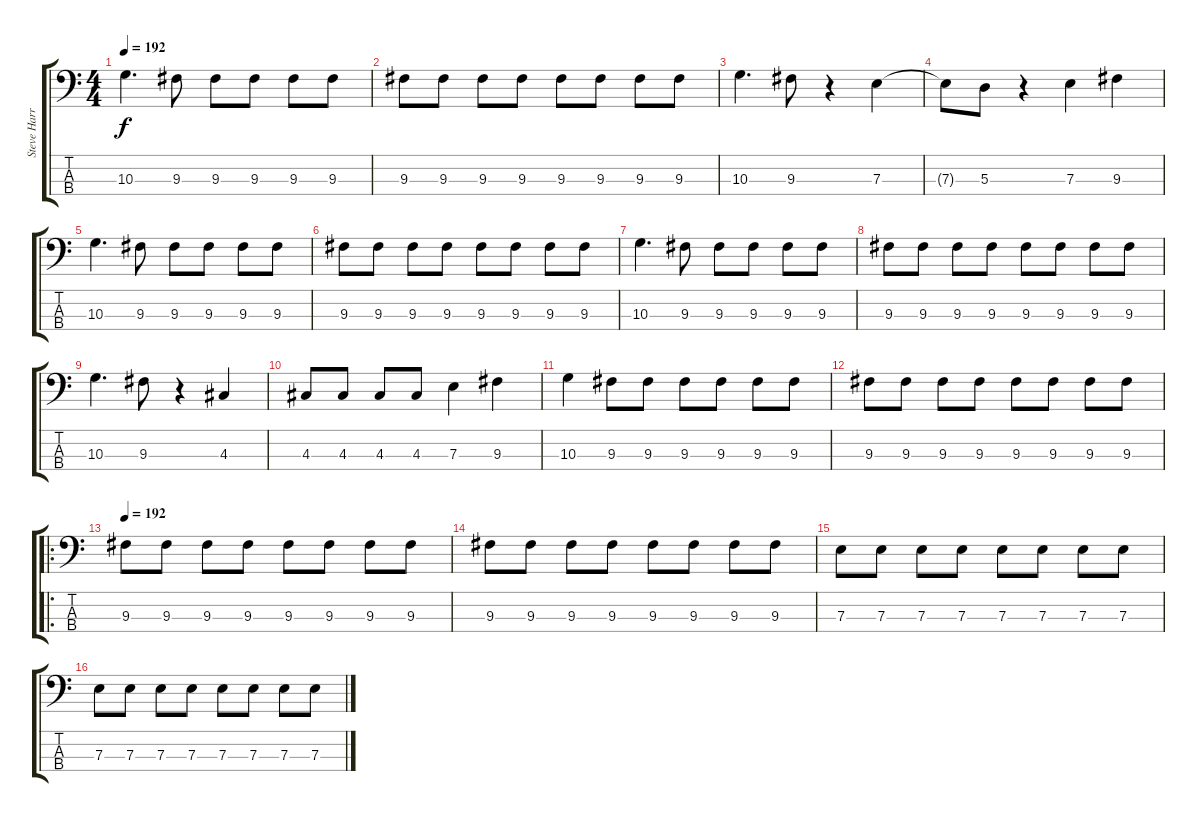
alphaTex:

\track ("Steve Harris" "Steve Harr") {instrument electricbassfinger}
\staff {score tabs}
\tuning (G2 D2 A1 E1) {hide}
\ts (4 4)
\tempo 192
\clef f4
\ks c
10.3.4{d dy f} 9.3.8 9.3.8 9.3.8 9.3.8 9.3.8 |
9.3.8 9.3.8 9.3.8 9.3.8 9.3.8 9.3.8 9.3.8 9.3.8 |
10.3.4{d} 9.3.8 r.4 7.3.4 |
7.3{t}.8 5.3.8 r.4 7.3.4 9.3.4 |
10.3.4{d} 9.3.8 9.3.8 9.3.8 9.3.8 9.3.8 |
9.3.8 9.3.8 9.3.8 9.3.8 9.3.8 9.3.8 9.3.8 9.3.8 |
10.3.4{d} 9.3.8 9.3.8 9.3.8 9.3.8 9.3.8 |
9.3.8 9.3.8 9.3.8 9.3.8 9.3.8 9.3.8 9.3.8 9.3.8 |
10.3.4{d} 9.3.8 r.4 4.3.4 |
4.3.8 4.3.8 4.3.8 4.3.8 7.3.4 9.3.4 |
10.3.4 9.3.8 9.3.8 9.3.8 9.3.8 9.3.8 9.3.8 |
9.3.8 9.3.8 9.3.8 9.3.8 9.3.8 9.3.8 9.3.8 9.3.8 |
\ro
\tempo 192
9.3.8 9.3.8 9.3.8 9.3.8 9.3.8 9.3.8 9.3.8 9.3.8 |
9.3.8 9.3.8 9.3.8 9.3.8 9.3.8 9.3.8 9.3.8 9.3.8 |
7.3.8 7.3.8 7.3.8 7.3.8 7.3.8 7.3.8 7.3.8 7.3.8 |
7.3.8 7.3.8 7.3.8 7.3.8 7.3.8 7.3.8 7.3.8 7.3.8
